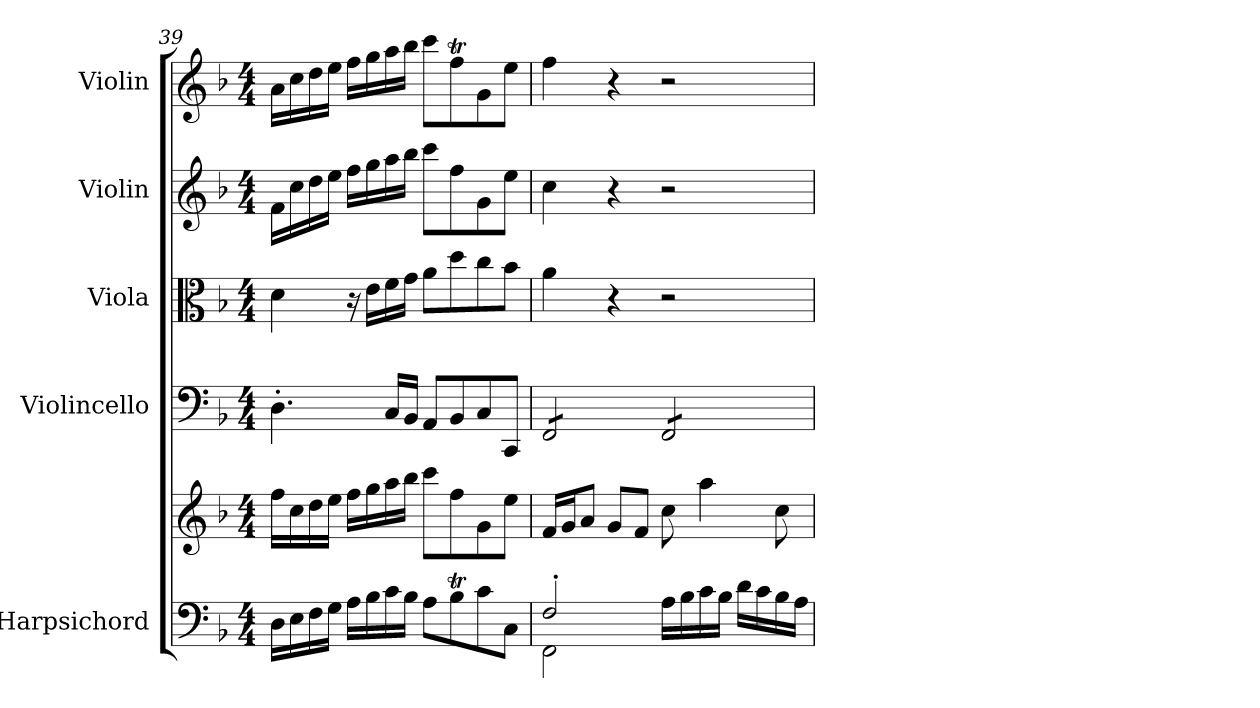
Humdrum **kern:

**kern	**kern	**kern	**kern	**kern	**kern
*part5	*part5	*part4	*part3	*part2	*part1
*staff6	*staff5	*staff4	*staff3	*staff2	*staff1
*I"Harpsichord	*	*I"Violincello	*I"Viola	*I"Violin	*I"Violin
*I'Hpschd	*	*I'Vc	*I'Vla	*I'Vln	*I'Vln
*clefF4	*clefG2	*clefF4	*clefC3	*clefG2	*clefG2
*k[b-]	*k[b-]	*k[b-]	*k[b-]	*k[b-]	*k[b-]
*M4/4	*M4/4	*M4/4	*M4/4	*M4/4	*M4/4
=39	=39	=39	=39	=39	=39
16D\LL	16ff\LL	4.D'\	4d\	16f\LL	16a\LL
16E\	16cc\	.	.	16cc\	16cc\
16F\	16dd\	.	.	16dd\	16dd\
16G\JJ	16ee\JJ	.	.	16ee\JJ	16ee\JJ
16A\LL	16ff\LL	.	16r	16ff\LL	16ff\LL
16B-\	16gg\	.	16e\LL	16gg\	16gg\
16c\	16aa\	16C/LL	16f\	16aa\	16aa\
16B-\JJ	16bb-\JJ	16BB-/JJ	16g\JJ	16bb-\JJ	16bb-\JJ
8A\L	8ccc\L	8AA/L	8a\L	8ccc\L	8ccc\L
8B-T\	8ff\	8BB-/	8dd\	8ff\	8ffT\
8c\	8g\	8C/	8cc\	8g\	8g\
8C\J	8ee\J	8CC/J	8b-\J	8ee\J	8ee\J
!!LO:PB:g=z
=40	=40	=40	=40	=40	=40
*^	*	*	*	*	*
*	*	*	*tremolo	*	*	*
2F'/	2FF\	16f/LL	8FF/L	4a\	4cc\	4ff\
.	.	16g/J	.	.	.	.
.	.	8a/J	8FF/	.	.	.
.	.	8g/L	8FF/	4r	4r	4r
.	.	8f/J	8FF/J	.	.	.
16A\LL	2ryy	8cc\	8FF/L	2r	2r	2r
16B-\	.	.	.	.	.	.
16c\	.	4aa\	8FF/	.	.	.
16B-\JJ	.	.	.	.	.	.
16d\LL	.	.	8FF/	.	.	.
16c\	.	.	.	.	.	.
16B-\	.	8cc\	8FF/J	.	.	.
*	*	*	*Xtremolo	*	*	*
16A\JJ	.	.	.	.	.	.
*v	*v	*	*	*	*	*
=	=	=	=	=	=
*-	*-	*-	*-	*-	*-
